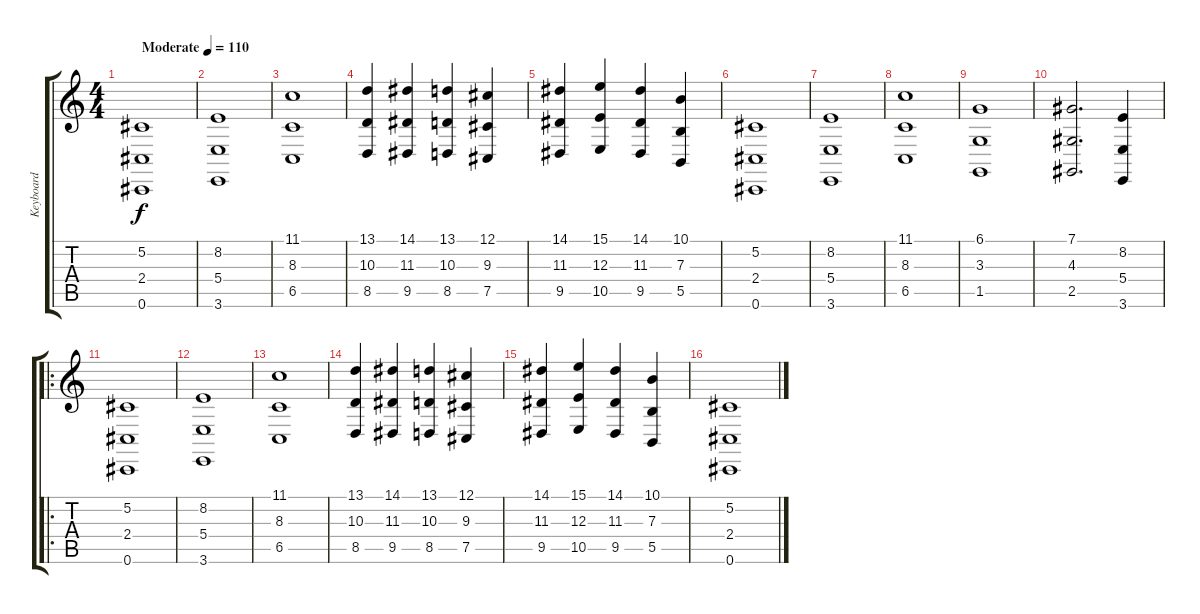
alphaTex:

\track ("Keyboard" "Keyboard") {instrument stringensemble1}
\staff {score tabs}
\tuning (Db4 Ab3 E3 B2 Gb2 Db2) {hide}
\ts (4 4)
\tempo (110 "Moderate")
\clef g2
\ks c
(5.2 2.4 0.6).1{dy f instrument stringensemble1} |
(8.2 5.4 3.6).1 |
(11.1 8.3 6.5).1 |
(13.1 10.3 8.5).4 (14.1 11.3 9.5).4 (13.1 10.3 8.5).4 (12.1 9.3 7.5).4 |
(14.1 11.3 9.5).4 (15.1 12.3 10.5).4 (14.1 11.3 9.5).4 (10.1 7.3 5.5).4 |
(5.2 2.4 0.6).1 |
(8.2 5.4 3.6).1 |
(11.1 8.3 6.5).1 |
(6.1 3.3 1.5).1 |
(7.1 4.3 2.5).2{d} (8.2 5.4 3.6).4 |
\ro
(5.2 2.4 0.6).1 |
(8.2 5.4 3.6).1 |
(11.1 8.3 6.5).1 |
(13.1 10.3 8.5).4 (14.1 11.3 9.5).4 (13.1 10.3 8.5).4 (12.1 9.3 7.5).4 |
(14.1 11.3 9.5).4 (15.1 12.3 10.5).4 (14.1 11.3 9.5).4 (10.1 7.3 5.5).4 |
(5.2 2.4 0.6).1
